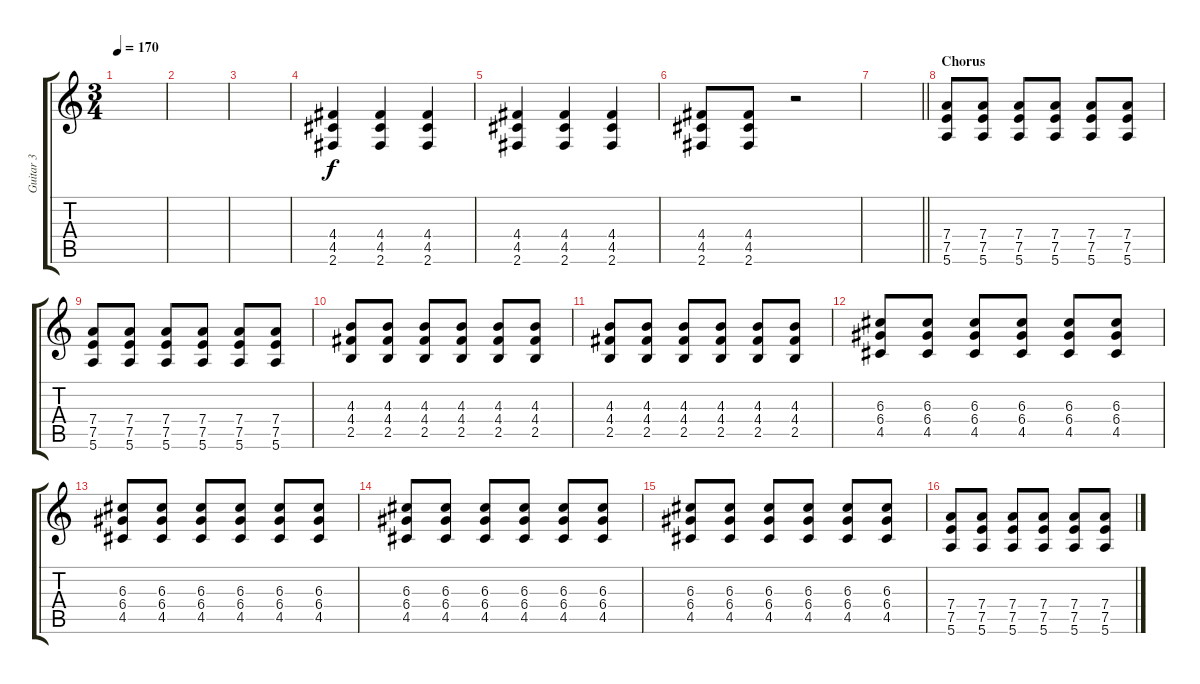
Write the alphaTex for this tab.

\track ("Guitar 3" "Guitar 3") {instrument overdrivenguitar}
\staff {score tabs}
\tuning (E4 B3 G3 D3 A2 E2) {hide}
\ts (3 4)
\tempo 170
\clef g2
\ks c
|
|
|
(4.4 4.5 2.6).4{volume 11} (4.4 4.5 2.6).4 (4.4 4.5 2.6).4 |
(4.4 4.5 2.6).4 (4.4 4.5 2.6).4 (4.4 4.5 2.6).4 |
(4.4 4.5 2.6).8 (4.4 4.5 2.6).8 r.2 |
\barLineRight lightlight
|
\section ("" "Chorus")
(7.4 7.5 5.6).8 (7.4 7.5 5.6).8 (7.4 7.5 5.6).8 (7.4 7.5 5.6).8 (7.4 7.5 5.6).8 (7.4 7.5 5.6).8 |
(7.4 7.5 5.6).8 (7.4 7.5 5.6).8 (7.4 7.5 5.6).8 (7.4 7.5 5.6).8 (7.4 7.5 5.6).8 (7.4 7.5 5.6).8 |
(4.3 4.4 2.5).8 (4.3 4.4 2.5).8 (4.3 4.4 2.5).8 (4.3 4.4 2.5).8 (4.3 4.4 2.5).8 (4.3 4.4 2.5).8 |
(4.3 4.4 2.5).8 (4.3 4.4 2.5).8 (4.3 4.4 2.5).8 (4.3 4.4 2.5).8 (4.3 4.4 2.5).8 (4.3 4.4 2.5).8 |
(6.3 6.4 4.5).8 (6.3 6.4 4.5).8 (6.3 6.4 4.5).8 (6.3 6.4 4.5).8 (6.3 6.4 4.5).8 (6.3 6.4 4.5).8 |
(6.3 6.4 4.5).8 (6.3 6.4 4.5).8 (6.3 6.4 4.5).8 (6.3 6.4 4.5).8 (6.3 6.4 4.5).8 (6.3 6.4 4.5).8 |
(6.3 6.4 4.5).8 (6.3 6.4 4.5).8 (6.3 6.4 4.5).8 (6.3 6.4 4.5).8 (6.3 6.4 4.5).8 (6.3 6.4 4.5).8 |
(6.3 6.4 4.5).8 (6.3 6.4 4.5).8 (6.3 6.4 4.5).8 (6.3 6.4 4.5).8 (6.3 6.4 4.5).8 (6.3 6.4 4.5).8 |
(7.4 7.5 5.6).8 (7.4 7.5 5.6).8 (7.4 7.5 5.6).8 (7.4 7.5 5.6).8 (7.4 7.5 5.6).8 (7.4 7.5 5.6).8
